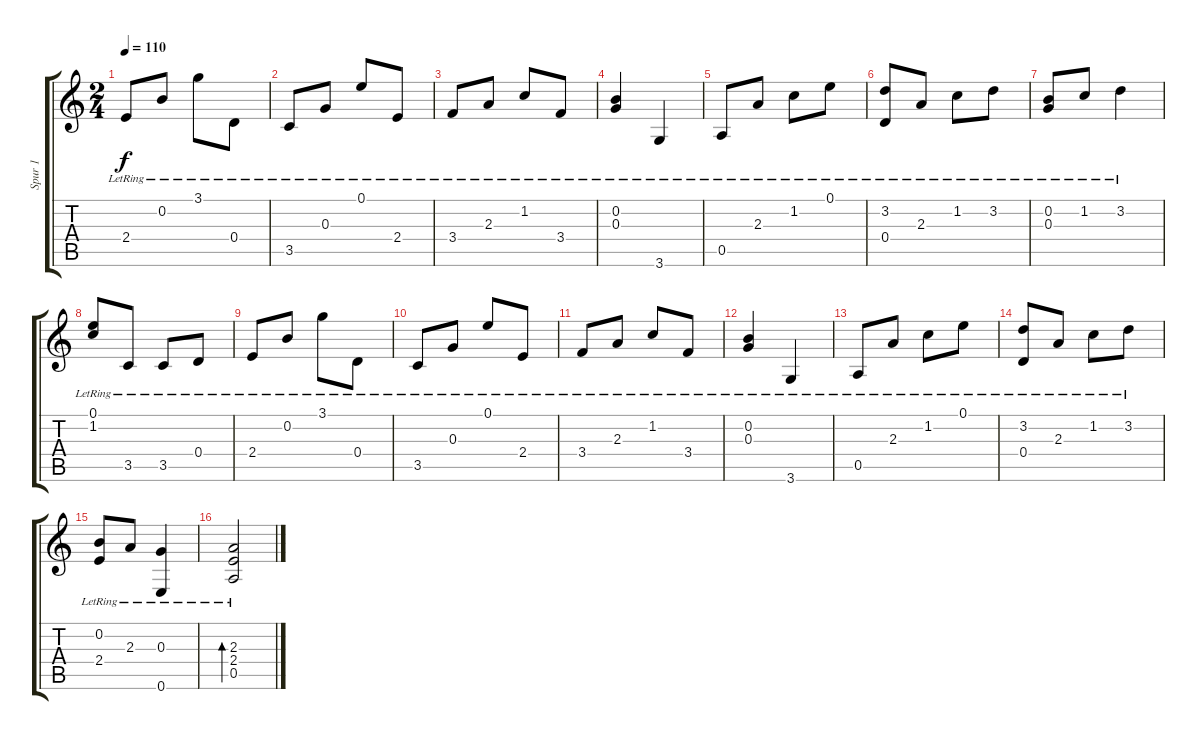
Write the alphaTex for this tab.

\track ("Spur 1" "Spur 1") {instrument acousticguitarsteel}
\staff {score tabs}
\tuning (E4 B3 G3 D3 A2 E2) {hide}
\ts (2 4)
\tempo 110
\clef g2
\ks c
2.4{lr}.8{dy f} 0.2{lr}.8 3.1{lr}.8 0.4{lr}.8 |
3.5{lr}.8 0.3{lr}.8 0.1{lr}.8 2.4{lr}.8 |
3.4{lr}.8 2.3{lr}.8 1.2{lr}.8 3.4{lr}.8 |
(0.2{lr} 0.3{lr}).4 3.6{lr}.4 |
0.5{lr}.8 2.3{lr}.8 1.2{lr}.8 0.1{lr}.8 |
(3.2{lr} 0.4{lr}).8 2.3{lr}.8 1.2{lr}.8 3.2{lr}.8 |
(0.2{lr} 0.3{lr}).8 1.2{lr}.8 3.2{lr}.4 |
(0.1{lr} 1.2{lr}).8 3.5{lr}.8 3.5{lr}.8 0.4{lr}.8 |
2.4{lr}.8 0.2{lr}.8 3.1{lr}.8 0.4{lr}.8 |
3.5{lr}.8 0.3{lr}.8 0.1{lr}.8 2.4{lr}.8 |
3.4{lr}.8 2.3{lr}.8 1.2{lr}.8 3.4{lr}.8 |
(0.2{lr} 0.3{lr}).4 3.6{lr}.4 |
0.5{lr}.8 2.3{lr}.8 1.2{lr}.8 0.1{lr}.8 |
(3.2{lr} 0.4{lr}).8 2.3{lr}.8 1.2{lr}.8 3.2{lr}.8 |
(0.2{lr} 2.4{lr}).8 2.3{lr}.8 (0.3{lr} 0.6{lr}).4 |
(2.3{lr} 2.4{lr} 0.5{lr}).2{bd 240}
